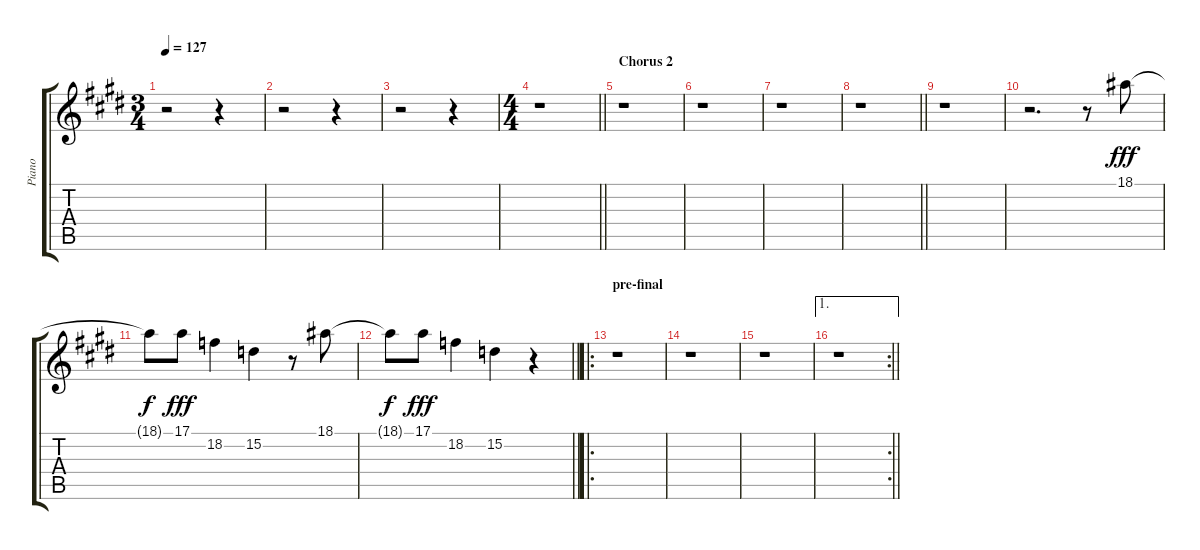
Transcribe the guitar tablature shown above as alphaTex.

\track ("Piano" "Piano") {instrument electricgrandpiano}
\staff {score tabs}
\tuning (E4 B3 G3 D3 A2 E2) {hide}
\ts (3 4)
\tempo 127
\clef g2
\ks e
r.2{dy mp} r.4 |
r.2 r.4 |
r.2 r.4 |
\ts (4 4)
\barLineRight lightlight
r.1 |
\section ("" "Chorus 2")
r.1 |
r.1 |
r.1 |
\barLineRight lightlight
r.1 |
r.1 |
r.2{d} r.8 18.1.8{dy fff} |
18.1{t}.8{dy f} 17.1.8{dy fff} 18.2.4 15.2.4 r.8 18.1.8 |
\barLineRight lightlight
18.1{t}.8{dy f} 17.1.8{dy fff} 18.2.4 15.2.4 r.4 |
\ro
\section ("" "pre-final")
r.1 |
r.1 |
r.1 |
\ae 1
\rc 2
\barLineRight lightlight
r.1
